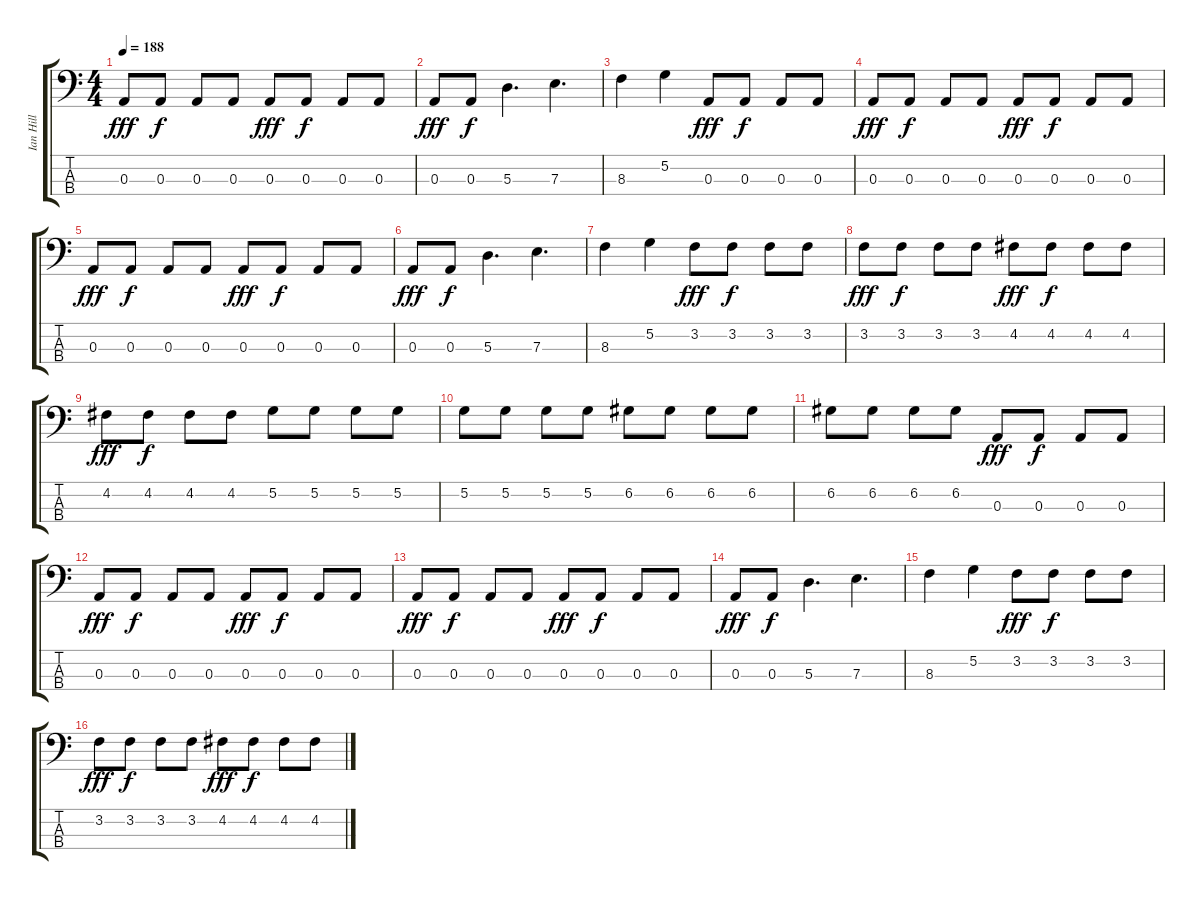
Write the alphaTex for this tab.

\track ("Ian Hill" "Ian Hill") {instrument electricbasspick}
\staff {score tabs}
\tuning (G2 D2 A1 E1) {hide}
\ts (4 4)
\tempo 188
\clef f4
\ks c
0.3.8{dy fff} 0.3.8{dy f} 0.3.8 0.3.8 0.3.8{dy fff} 0.3.8{dy f} 0.3.8 0.3.8 |
0.3.8{dy fff} 0.3.8{dy f} 5.3.4{d} 7.3.4{d} |
8.3.4 5.2.4 0.3.8{dy fff} 0.3.8{dy f} 0.3.8 0.3.8 |
0.3.8{dy fff} 0.3.8{dy f} 0.3.8 0.3.8 0.3.8{dy fff} 0.3.8{dy f} 0.3.8 0.3.8 |
0.3.8{dy fff} 0.3.8{dy f} 0.3.8 0.3.8 0.3.8{dy fff} 0.3.8{dy f} 0.3.8 0.3.8 |
0.3.8{dy fff} 0.3.8{dy f} 5.3.4{d} 7.3.4{d} |
8.3.4 5.2.4 3.2.8{dy fff} 3.2.8{dy f} 3.2.8 3.2.8 |
3.2.8{dy fff} 3.2.8{dy f} 3.2.8 3.2.8 4.2.8{dy fff} 4.2.8{dy f} 4.2.8 4.2.8 |
4.2.8{dy fff} 4.2.8{dy f} 4.2.8 4.2.8 5.2.8 5.2.8 5.2.8 5.2.8 |
5.2.8 5.2.8 5.2.8 5.2.8 6.2.8 6.2.8 6.2.8 6.2.8 |
6.2.8 6.2.8 6.2.8 6.2.8 0.3.8{dy fff} 0.3.8{dy f} 0.3.8 0.3.8 |
0.3.8{dy fff} 0.3.8{dy f} 0.3.8 0.3.8 0.3.8{dy fff} 0.3.8{dy f} 0.3.8 0.3.8 |
0.3.8{dy fff} 0.3.8{dy f} 0.3.8 0.3.8 0.3.8{dy fff} 0.3.8{dy f} 0.3.8 0.3.8 |
0.3.8{dy fff} 0.3.8{dy f} 5.3.4{d} 7.3.4{d} |
8.3.4 5.2.4 3.2.8{dy fff} 3.2.8{dy f} 3.2.8 3.2.8 |
3.2.8{dy fff} 3.2.8{dy f} 3.2.8 3.2.8 4.2.8{dy fff} 4.2.8{dy f} 4.2.8 4.2.8
